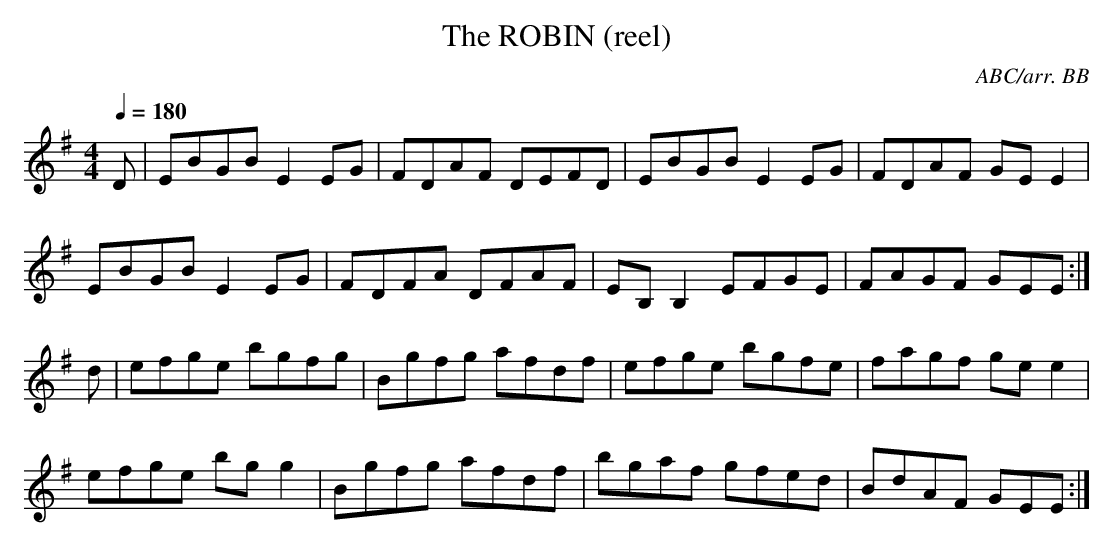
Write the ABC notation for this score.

X:1
T:ROBIN (reel), The
C:ABC/arr. BB
L:1/8
M:4/4
Q:1/4=180
K:Em
D|EBGB E2 EG|FDAF DEFD|EBGB E2 EG|FDAF GE E2|
EBGB E2 EG|FDFA DFAF|EB, B,2 EFGE|FAGF GEE:|
d|efge bgfg|Bgfg afdf|efge bgfe|fagf ge e2|
efge bgg2|Bgfg afdf|bgaf gfed|BdAF GEE :|
